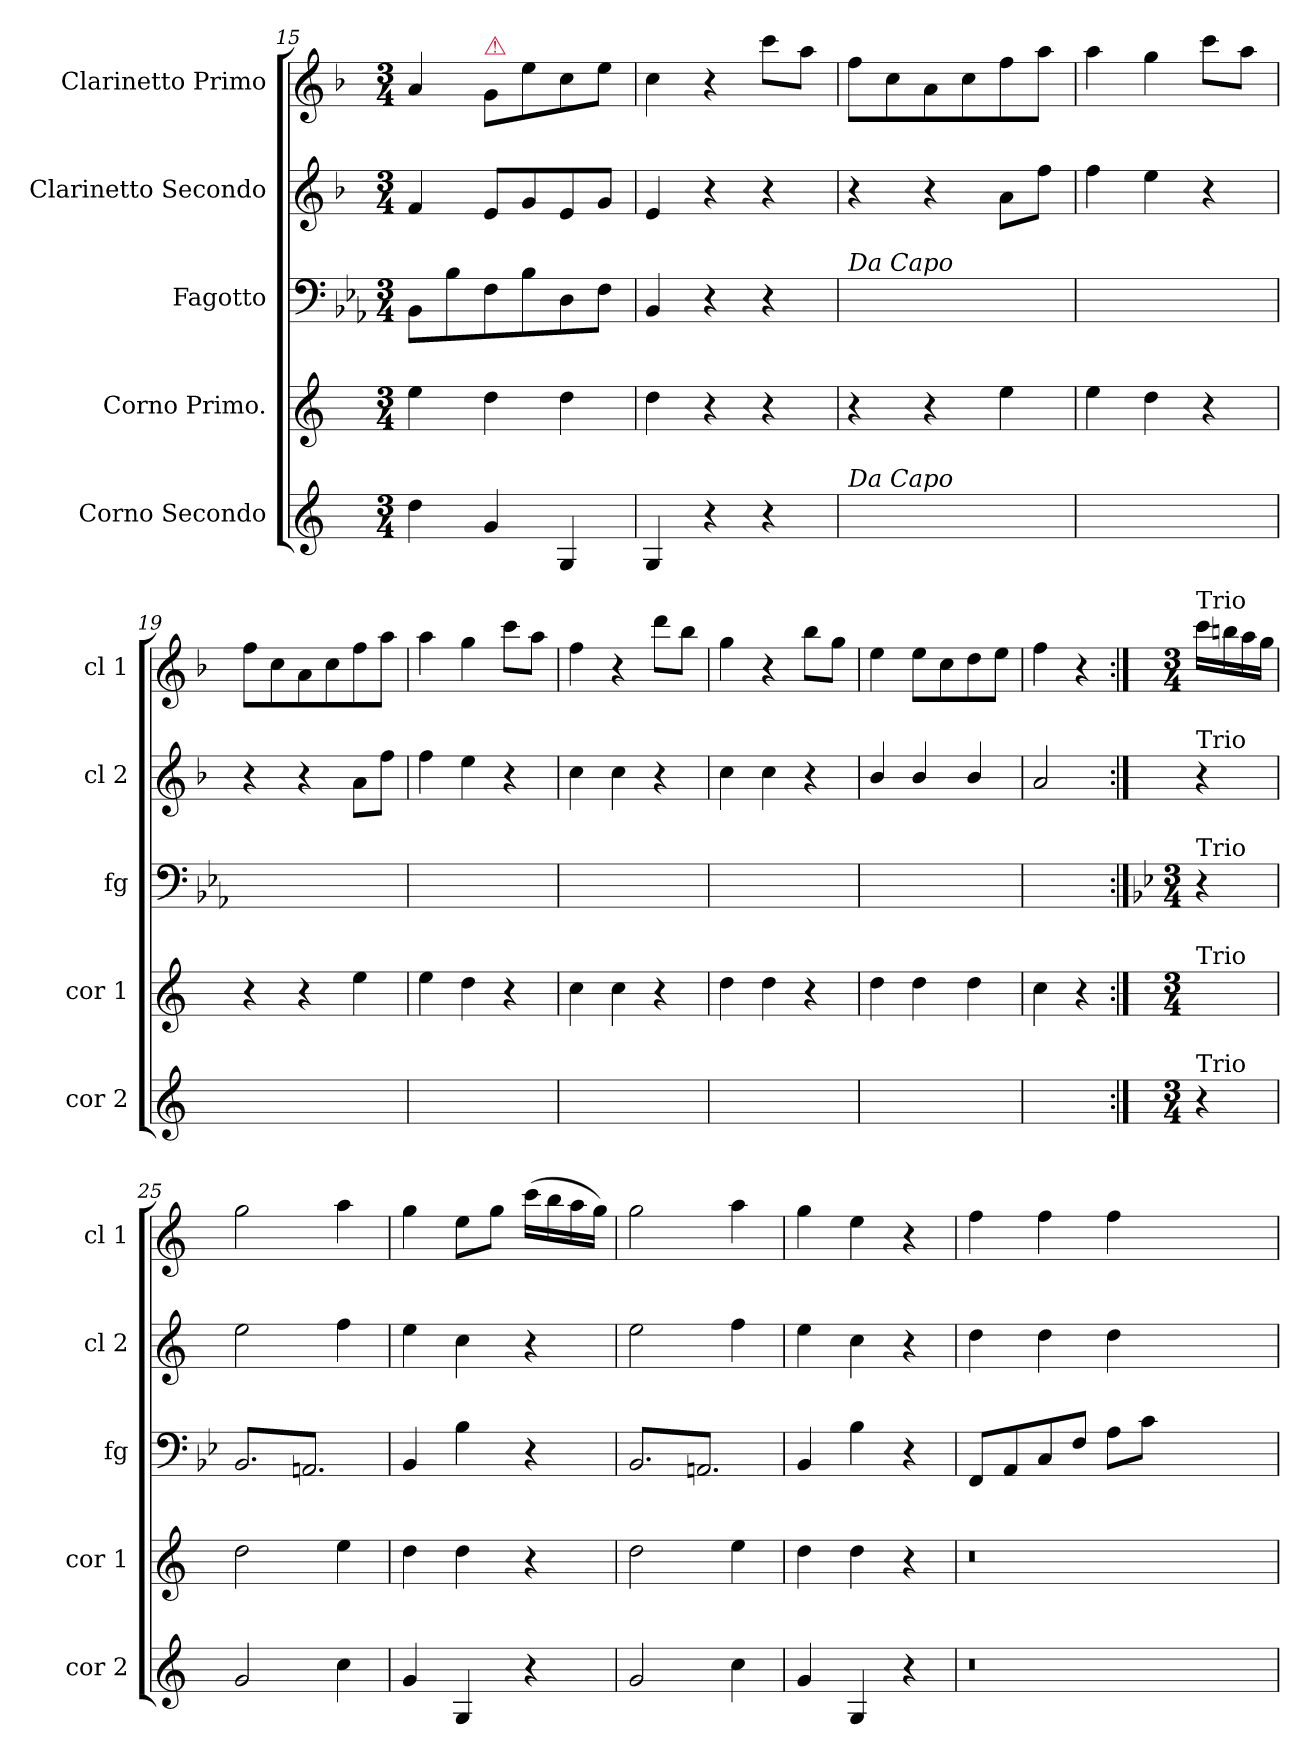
**kern	**kern	**kern	**kern	**kern
*part5	*part4	*part3	*part2	*part1
*staff5	*staff4	*staff3	*staff2	*staff1
*I"Corno Secondo	*I"Corno Primo.	*I"Fagotto	*I"Clarinetto Secondo	*I"Clarinetto Primo
*I'cor 2	*I'cor 1	*I'fg	*I'cl 2	*I'cl 1
*clefG2	*clefG2	*clefF4	*clefG2	*clefG2
*ITrd5c9	*ITrd5c9	*	*ITrd1c2	*ITrd1c2
*k[b-e-a-]	*k[b-e-a-]	*k[b-e-a-]	*k[b-e-a-]	*k[b-e-a-]
*M3/4	*M3/4	*M3/4	*M3/4	*M3/4
=15	=15	=15	=15	=15
4f\	4g\	8BB-\L	4e-/	4g/
.	.	8B-\	.	.
!	!	!	!	!LO:TX:a:color=crimson:t=⚠
4B-/	4f\	8F\	8d/L	8f/L
.	.	8B-\	8f/	8dd\
4BB-/	4f\	8D\	8d/	8b-\
.	.	8F\J	8f/J	8dd\J
=16	=16	=16	=16	=16
4BB-/	4f\	4BB-/	4d/	4b-\
4r	4r	4r	4r	4r
4r	4r	4r	4r	8bb-\L
.	.	.	.	8gg\J
=17	=17	=17	=17	=17
!	!	!LO:TX:a:i:t=Da Capo	!	!
!LO:TX:a:i:t=Da Capo	!	!	!	!
4ryy	4r	4ryy	4r	8ee-\L
.	.	.	.	8b-\
4ryy	4r	4ryy	4r	8g\
.	.	.	.	8b-\
4e-\yy	4g\	4E-\yy	8g\L	8ee-\
.	.	.	8ee-\J	8gg\J
=18	=18	=18	=18	=18
4e-\yy	4g\	4B-\yy	4ee-\	4gg\
4B-/yy	4f\	4BB-/yy	4dd\	4ff\
4ryy	4r	4ryy	4r	8bb-\L
.	.	.	.	8gg\J
=19	=19	=19	=19	=19
4ryy	4r	4ryy	4r	8ee-\L
.	.	.	.	8b-\
4ryy	4r	4ryy	4r	8g\
.	.	.	.	8b-\
4e-\yy	4g\	4E-\yy	8g\L	8ee-\
.	.	.	8ee-\J	8gg\J
=20	=20	=20	=20	=20
4e-\yy	4g\	4B-\yy	4ee-\	4gg\
4B-/yy	4f\	4BB-/yy	4dd\	4ff\
4ryy	4r	4ryy	4r	8bb-\L
.	.	.	.	8gg\J
=21	=21	=21	=21	=21
4G/yy	4e-\	4E-\yy	4b-\	4ee-\
4G/yy	4e-\	4E-\yy	4b-\	4r
4ryy	4r	4ryy	4r	8ccc\L
.	.	.	.	8aa-\J
=22	=22	=22	=22	=22
4B-/yy	4f\	4D\yy	4b-\	4ff\
4B-/yy	4f\	4D\yy	4b-\	4r
4ryy	4r	4ryy	4r	8aa-\L
.	.	.	.	8ff\J
=23	=23	=23	=23	=23
4B-/yy	4f\	4B-\yy	4a-/	4dd\
4B-/yy	4f\	4BB-/yy	4a-/	8dd\L
.	.	.	.	8b-\
4B-/yy	4f\	4BB-/yy	4a-/	8cc\
.	.	.	.	8dd\J
=24	=24	=24	=24	=24
4G/yy	4e-\	4EE-/yy	2g/	4ee-\
4ryy	4r	4ryy	.	4r
=:|!	=:|!	=:|!	=:|!	=:|!
*	*	*k[b-e-]	*k[b-e-]	*k[b-e-]
*M3/4	*M3/4	*M3/4	*	*M3/4
!	!	!	!	!LO:TX:a:t=Trio
!	!	!	!LO:TX:a:t=Trio	!
!	!	!LO:TX:a:t=Trio	!	!
!	!LO:TX:a:t=Trio	!	!	!
!LO:TX:a:t=Trio	!	!	!	!
4r	4ryy	4r	4r	16bb-\LL
.	.	.	.	16aan\
.	.	.	.	16gg\
.	.	.	.	16ff\JJ
=25	=25	=25	=25	=25
*	*	*tremolo	*	*
2B-/	2f\	8BB-/L	2dd\	2ff\
.	.	8AAn/	.	.
.	.	8BB-/	.	.
.	.	8AAn/	.	.
4e-\	4g\	8BB-/	4ee-\	4gg\
.	.	8AAn/J	.	.
*	*	*Xtremolo	*	*
=26	=26	=26	=26	=26
4B-/	4f\	4BB-/	4dd\	4ff\
.	.	.	.	.
4BB-/	4f\	4B-\	4b-\	8dd\L
.	.	.	.	8ff\J
4r	4r	4r	4r	(16bb-\LL
.	.	.	.	16aa\
.	.	.	.	16gg\
.	.	.	.	16ff\JJ)
=27	=27	=27	=27	=27
*	*	*tremolo	*	*
2B-/	2f\	8BB-/L	2dd\	2ff\
.	.	8AAn/	.	.
.	.	8BB-/	.	.
.	.	8AAn/	.	.
4e-\	4g\	8BB-/	4ee-\	4gg\
.	.	8AAn/J	.	.
*	*	*Xtremolo	*	*
=28	=28	=28	=28	=28
4B-/	4f\	4BB-/	4dd\	4ff\
.	.	.	.	.
4BB-/	4f\	4B-\	4b-\	4dd\
4r	4r	4r	4r	4r
=29	=29	=29	=29	=29
!LO:N:vis=0	!LO:N:vis=0	!	!	!
1.r	1.r	8FF/L	4cc\	4ee-\
.	.	8AA/	.	.
.	.	8C/	4cc\	4ee-\
.	.	8F/J	.	.
.	.	8A\L	4cc\	4ee-\
.	.	8c\J	.	.
.	.	2.ryy	2.ryy	2.ryy
=	=	=	=	=
*-	*-	*-	*-	*-
